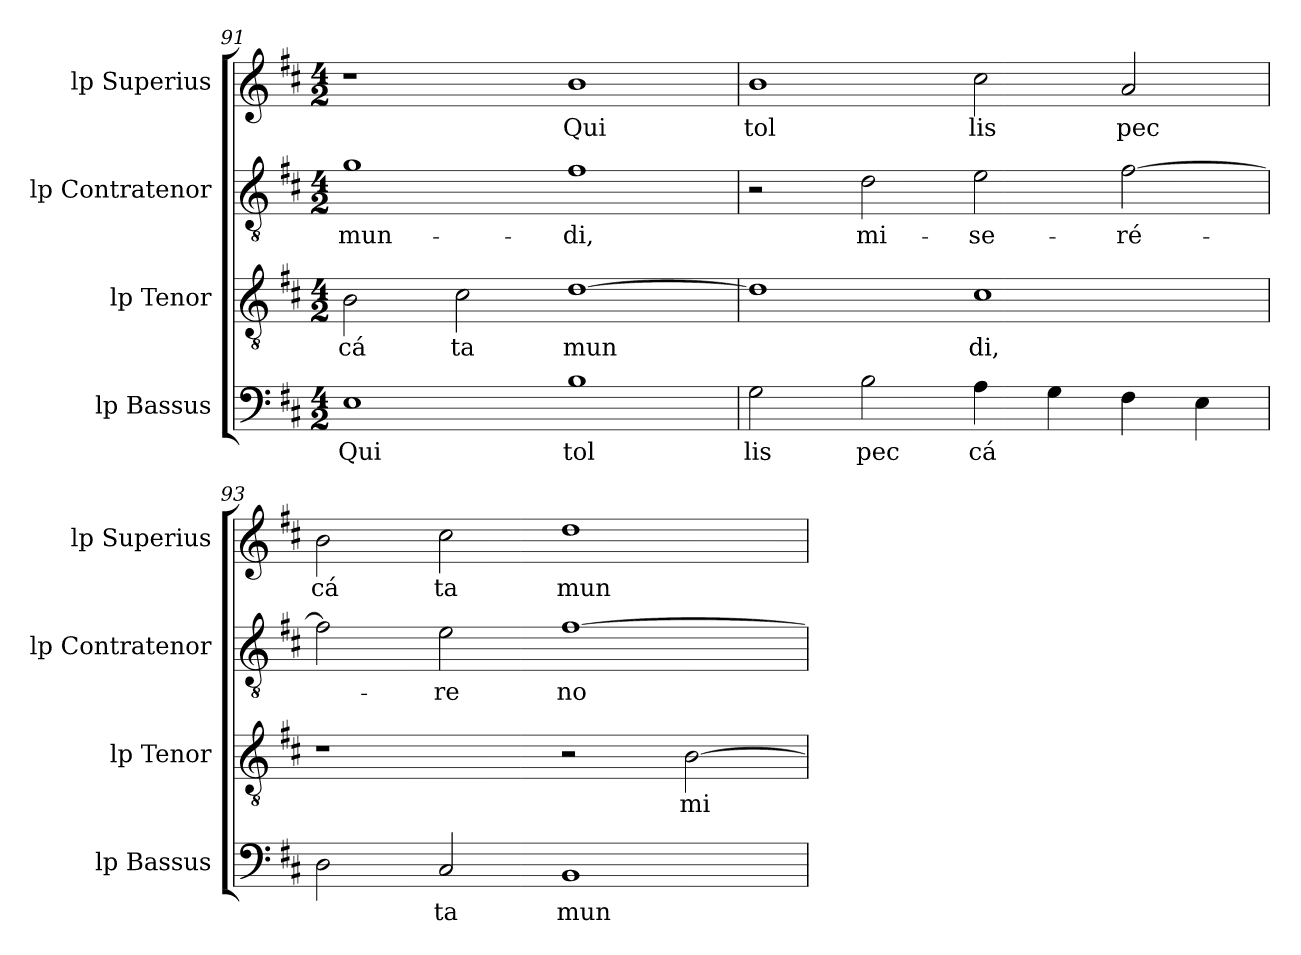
**kern	**text	**kern	**text	**kern	**text	**kern	**text
*part4	*part4	*part3	*part3	*part2	*part2	*part1	*part1
*staff4	*staff4	*staff3	*staff3	*staff2	*staff2	*staff1	*staff1
*I"lp Bassus	*	*I"lp Tenor	*	*I"lp Contratenor	*	*I"lp Superius	*
*I'lp Bassus	*	*I'lp Tenor	*	*I'lp Contratenor	*	*I'lp Superius	*
*clefF4	*	*clefGv2	*	*clefGv2	*	*clefG2	*
*k[f#c#]	*	*k[f#c#]	*	*k[f#c#]	*	*k[f#c#]	*
*D:	*	*D:	*	*D:	*	*D:	*
*M4/2	*	*M4/2	*	*M4/2	*	*M4/2	*
=91	=91	=91	=91	=91	=91	=91	=91
!	!LO:LY:b:cj	!	!LO:LY:b:cj	!	!LO:LY:b:cj	!	!
1E	-Qui	2B\	cá	1g	mun-	1r	.
!	!	!	!LO:LY:b:cj	!	!	!	!
.	.	2c#\	ta	.	.	.	.
!	!LO:LY:b:cj	!	!LO:LY:b:cj	!	!LO:LY:b:cj	!	!LO:LY:b:cj
1B	tol	[>1d	mun	1f#	-di,	1b	Qui
=92	=92	=92	=92	=92	=92	=92	=92
!	!LO:LY:b:cj	!	!	!	!	!	!LO:LY:b:cj
2G\	lis	1d]	.	2r	.	1b	tol
!	!LO:LY:b:cj	!	!	!	!LO:LY:b:cj	!	!
2B\	pec	.	.	2d\	mi-	.	.
!	!LO:LY:b:cj	!	!LO:LY:b:cj	!	!LO:LY:b:cj	!	!LO:LY:b:cj
4A\	cá	1c#	di,	2e\	-se-	2cc#\	lis
4G\	.	.	.	.	.	.	.
!	!	!	!	!	!LO:LY:b:cj	!	!LO:LY:b:cj
4F#\	.	.	.	[>2f#\	-ré-	2a/	pec
4E\	.	.	.	.	.	.	.
=93	=93	=93	=93	=93	=93	=93	=93
!	!	!	!	!	!	!	!LO:LY:b:cj
2D\	.	1r	.	2f#\]	.	2b\	cá
!	!LO:LY:b:cj	!	!	!	!LO:LY:b:cj	!	!LO:LY:b:cj
2C#/	ta	.	.	2e\	-re	2cc#\	ta
!	!LO:LY:b:cj	!	!	!	!LO:LY:b:cj	!	!LO:LY:b:cj
1BB	mun	2r	.	[>1f#	no-	1dd	mun
!	!	!	!LO:LY:b:cj	!	!	!	!
.	.	[>2B\	mi	.	.	.	.
=	=	=	=	=	=	=	=
*-	*-	*-	*-	*-	*-	*-	*-
